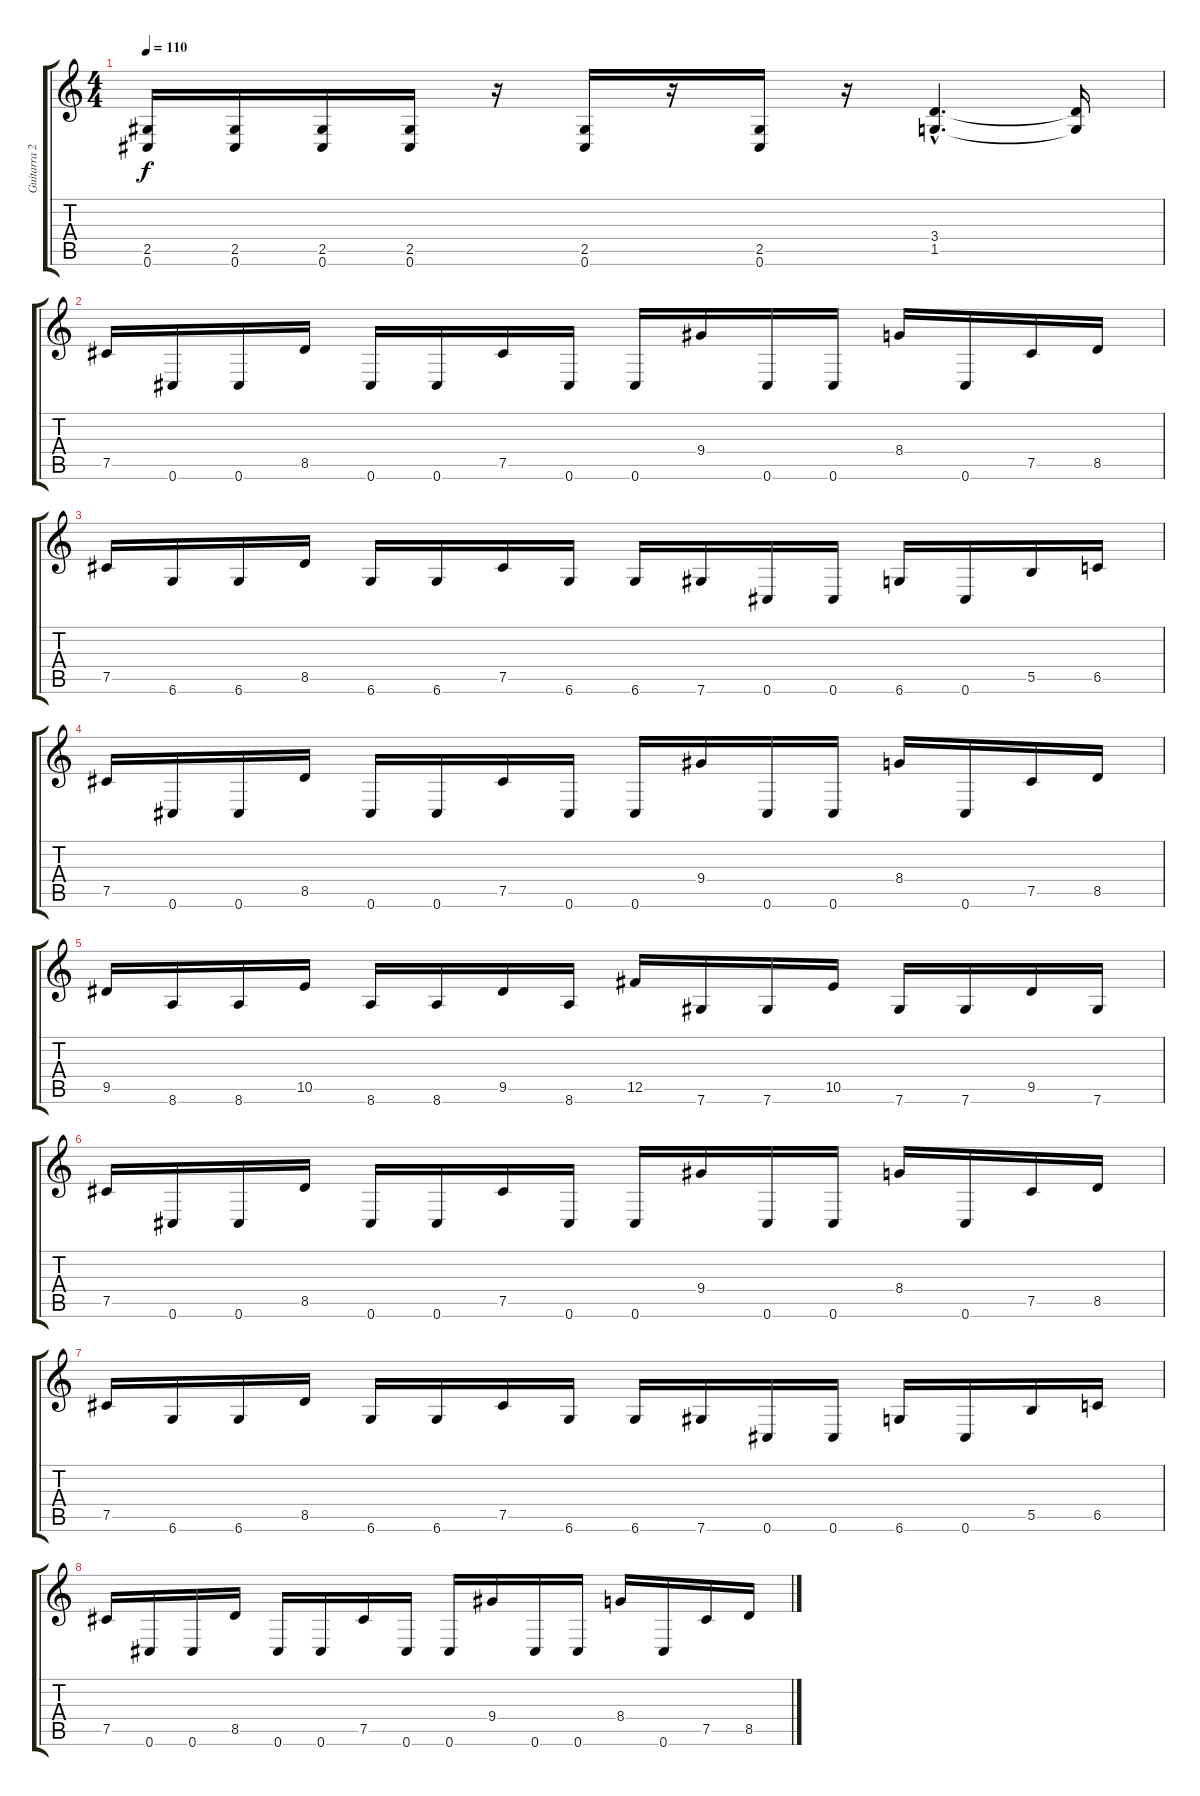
\track ("Guitarra 2" "Guitarra 2") {instrument distortionguitar}
\staff {score tabs}
\tuning (Db4 Ab3 E3 B2 Gb2 Db2) {hide}
\ts (4 4)
\tempo 110
\clef g2
\ks c
(2.5 0.6).16{dy f} (2.5 0.6).16 (2.5 0.6).16 (2.5 0.6).16 r.16 (2.5 0.6).16 r.16 (2.5 0.6).16 r.16 (3.4{hac} 1.5{hac}).4{d} (3.4{t} 1.5{t}).16 |
7.5.16 0.6.16 0.6.16 8.5.16 0.6.16 0.6.16 7.5.16 0.6.16 0.6.16 9.4.16 0.6.16 0.6.16 8.4.16 0.6.16 7.5.16 8.5.16 |
7.5.16 6.6.16 6.6.16 8.5.16 6.6.16 6.6.16 7.5.16 6.6.16 6.6.16 7.6.16 0.6.16 0.6.16 6.6.16 0.6.16 5.5.16 6.5.16 |
7.5.16 0.6.16 0.6.16 8.5.16 0.6.16 0.6.16 7.5.16 0.6.16 0.6.16 9.4.16 0.6.16 0.6.16 8.4.16 0.6.16 7.5.16 8.5.16 |
9.5.16 8.6.16 8.6.16 10.5.16 8.6.16 8.6.16 9.5.16 8.6.16 12.5.16 7.6.16 7.6.16 10.5.16 7.6.16 7.6.16 9.5.16 7.6.16 |
7.5.16 0.6.16 0.6.16 8.5.16 0.6.16 0.6.16 7.5.16 0.6.16 0.6.16 9.4.16 0.6.16 0.6.16 8.4.16 0.6.16 7.5.16 8.5.16 |
7.5.16 6.6.16 6.6.16 8.5.16 6.6.16 6.6.16 7.5.16 6.6.16 6.6.16 7.6.16 0.6.16 0.6.16 6.6.16 0.6.16 5.5.16 6.5.16 |
7.5.16 0.6.16 0.6.16 8.5.16 0.6.16 0.6.16 7.5.16 0.6.16 0.6.16 9.4.16 0.6.16 0.6.16 8.4.16 0.6.16 7.5.16 8.5.16
